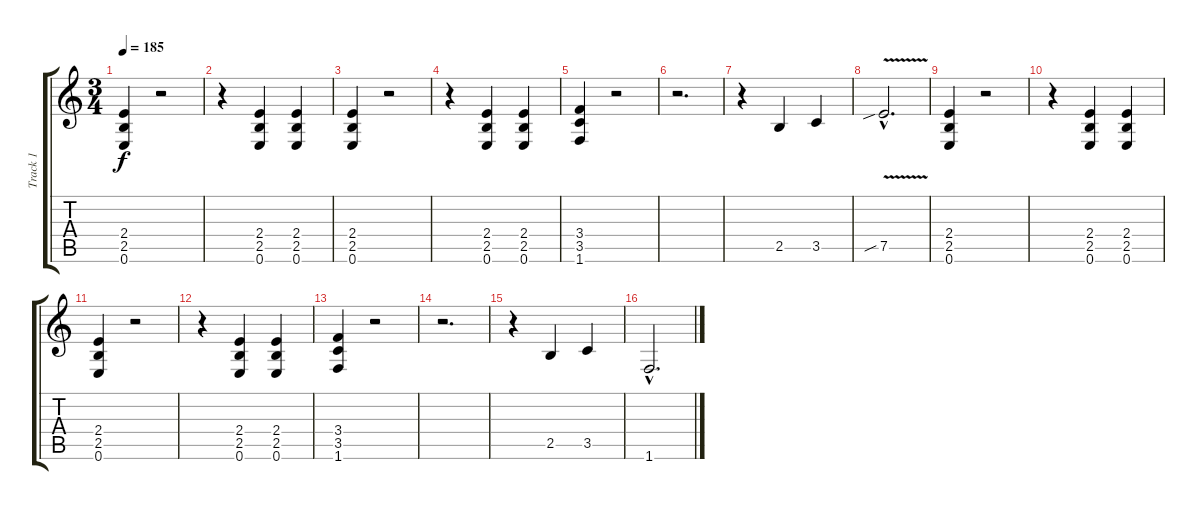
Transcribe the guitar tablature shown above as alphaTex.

\track ("Track 1" "Track 1") {instrument distortionguitar}
\staff {score tabs}
\tuning (E4 B3 G3 D3 A2 E2) {hide}
\ts (3 4)
\tempo 185
\clef g2
\ks c
(2.4 2.5 0.6).4{dy f} r.2 |
r.4 (2.4 2.5 0.6).4 (2.4 2.5 0.6).4 |
(2.4 2.5 0.6).4 r.2 |
r.4 (2.4 2.5 0.6).4 (2.4 2.5 0.6).4 |
(3.4 3.5 1.6).4 r.2 |
r.2{d} |
r.4 2.5.4 3.5.4 |
7.5{v sib hac}.2{d} |
(2.4 2.5 0.6).4 r.2 |
r.4 (2.4 2.5 0.6).4 (2.4 2.5 0.6).4 |
(2.4 2.5 0.6).4 r.2 |
r.4 (2.4 2.5 0.6).4 (2.4 2.5 0.6).4 |
(3.4 3.5 1.6).4 r.2 |
r.2{d} |
r.4 2.5.4 3.5.4 |
1.6{hac}.2{d}
